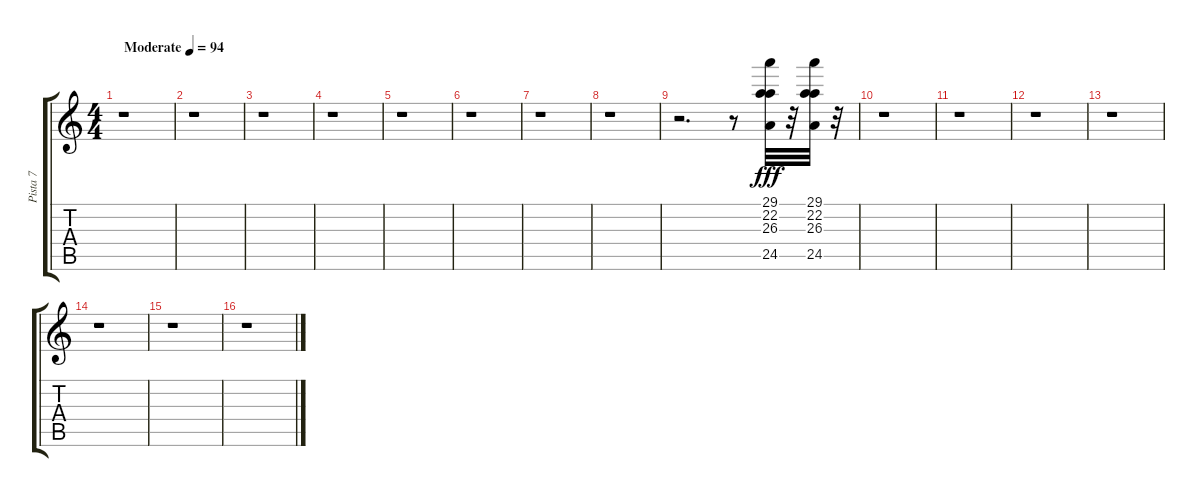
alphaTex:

\track ("Pista 7" "Pista 7") {instrument brasssection}
\staff {score tabs}
\tuning (E4 B3 G3 D3 A2 E2) {hide}
\ts (4 4)
\tempo (94 "Moderate")
\clef g2
\ks c
r.1{dy fff instrument brasssection} |
r.1 |
r.1 |
r.1 |
r.1 |
r.1 |
r.1 |
r.1 |
r.2{d} r.8 (29.1 22.2 26.3 24.5).32 r.32 (29.1 22.2 26.3 24.5).32 r.32 |
r.1 |
r.1 |
r.1 |
r.1 |
r.1 |
r.1 |
r.1
